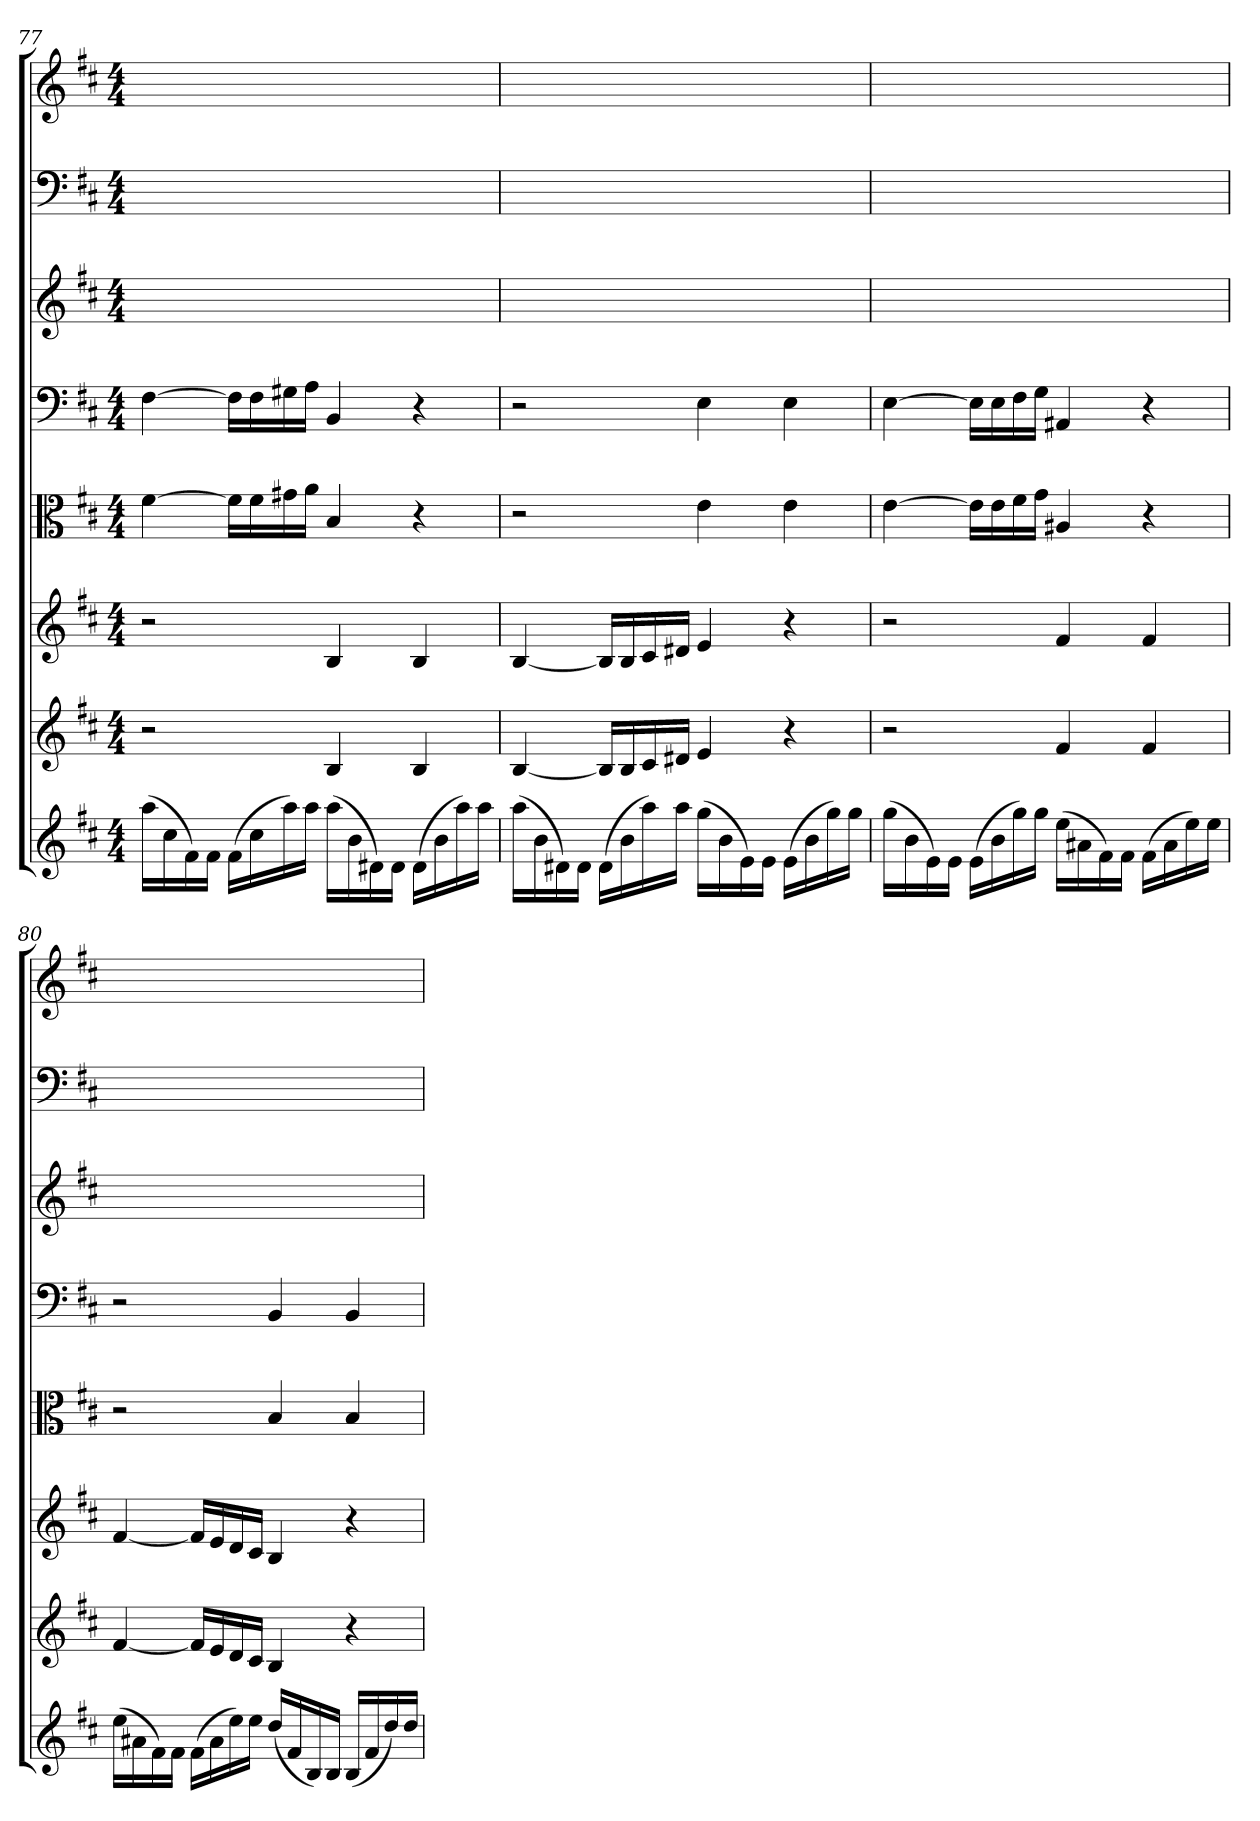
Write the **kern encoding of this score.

**kern	**kern	**kern	**kern	**kern	**kern	**kern	**kern
*part8	*part7	*part6	*part5	*part4	*part3	*part2	*part1
*staff8	*staff7	*staff6	*staff5	*staff4	*staff3	*staff2	*staff1
*clefG2	*clefG2	*clefG2	*clefC3	*clefF4	*clefG2	*clefF4	*clefG2
*k[f#c#]	*k[f#c#]	*k[f#c#]	*k[f#c#]	*k[f#c#]	*k[f#c#]	*k[f#c#]	*k[f#c#]
*D:	*D:	*D:	*D:	*D:	*D:	*D:	*D:
*M4/4	*M4/4	*M4/4	*M4/4	*M4/4	*M4/4	*M4/4	*M4/4
=77	=77	=77	=77	=77	=77	=77	=77
(16aa\LL	2r	2r	[4f#\	[4F#\	1ryy	1ryy	1ryy
16cc#\	.	.	.	.	.	.	.
16f#\)	.	.	.	.	.	.	.
16f#\JJ	.	.	.	.	.	.	.
(16f#\LL	.	.	16f#\LL]	16F#\LL]	.	.	.
16cc#\	.	.	16f#\	16F#\	.	.	.
16aa\)	.	.	16g#X\	16G#X\	.	.	.
16aa\JJ	.	.	16a\JJ	16A\JJ	.	.	.
(16aa\LL	4B/	4B/	4B/	4BB/	.	.	.
16b\	.	.	.	.	.	.	.
16d#X\)	.	.	.	.	.	.	.
16d#\JJ	.	.	.	.	.	.	.
(16d#\LL	4B/	4B/	4r	4r	.	.	.
16b\	.	.	.	.	.	.	.
16aa\)	.	.	.	.	.	.	.
16aa\JJ	.	.	.	.	.	.	.
=78	=78	=78	=78	=78	=78	=78	=78
(16aa\LL	[4B/	[4B/	2r	2r	1ryy	1ryy	1ryy
16b\	.	.	.	.	.	.	.
16d#X\)	.	.	.	.	.	.	.
16d#\JJ	.	.	.	.	.	.	.
(16d#\LL	16B/LL]	16B/LL]	.	.	.	.	.
16b\	16B/	16B/	.	.	.	.	.
16aa\)	16c#/	16c#/	.	.	.	.	.
16aa\JJ	16d#X/JJ	16d#X/JJ	.	.	.	.	.
(16gg\LL	4e/	4e/	4e\	4E\	.	.	.
16b\	.	.	.	.	.	.	.
16e\)	.	.	.	.	.	.	.
16e\JJ	.	.	.	.	.	.	.
(16e\LL	4r	4r	4e\	4E\	.	.	.
16b\	.	.	.	.	.	.	.
16gg\)	.	.	.	.	.	.	.
16gg\JJ	.	.	.	.	.	.	.
=79	=79	=79	=79	=79	=79	=79	=79
(16gg\LL	2r	2r	[4e\	[4E\	1ryy	1ryy	1ryy
16b\	.	.	.	.	.	.	.
16e\)	.	.	.	.	.	.	.
16e\JJ	.	.	.	.	.	.	.
(16e\LL	.	.	16e\LL]	16E\LL]	.	.	.
16b\	.	.	16e\	16E\	.	.	.
16gg\)	.	.	16f#\	16F#\	.	.	.
16gg\JJ	.	.	16g\JJ	16G\JJ	.	.	.
(16ee\LL	4f#/	4f#/	4A#X/	4AA#X/	.	.	.
16a#X\	.	.	.	.	.	.	.
16f#\)	.	.	.	.	.	.	.
16f#\JJ	.	.	.	.	.	.	.
(16f#\LL	4f#/	4f#/	4r	4r	.	.	.
16a#\	.	.	.	.	.	.	.
16ee\)	.	.	.	.	.	.	.
16ee\JJ	.	.	.	.	.	.	.
=80	=80	=80	=80	=80	=80	=80	=80
(16ee\LL	[4f#/	[4f#/	2r	2r	1ryy	1ryy	1ryy
16a#X\	.	.	.	.	.	.	.
16f#\)	.	.	.	.	.	.	.
16f#\JJ	.	.	.	.	.	.	.
(16f#\LL	16f#/LL]	16f#/LL]	.	.	.	.	.
16a#\	16e/	16e/	.	.	.	.	.
16ee\)	16d/	16d/	.	.	.	.	.
16ee\JJ	16c#/JJ	16c#/JJ	.	.	.	.	.
(16dd/LL	4B/	4B/	4B/	4BB/	.	.	.
16f#/	.	.	.	.	.	.	.
16B/)	.	.	.	.	.	.	.
16B/JJ	.	.	.	.	.	.	.
(16B/LL	4r	4r	4B/	4BB/	.	.	.
16f#/	.	.	.	.	.	.	.
16dd/)	.	.	.	.	.	.	.
16dd/JJ	.	.	.	.	.	.	.
=	=	=	=	=	=	=	=
*-	*-	*-	*-	*-	*-	*-	*-
